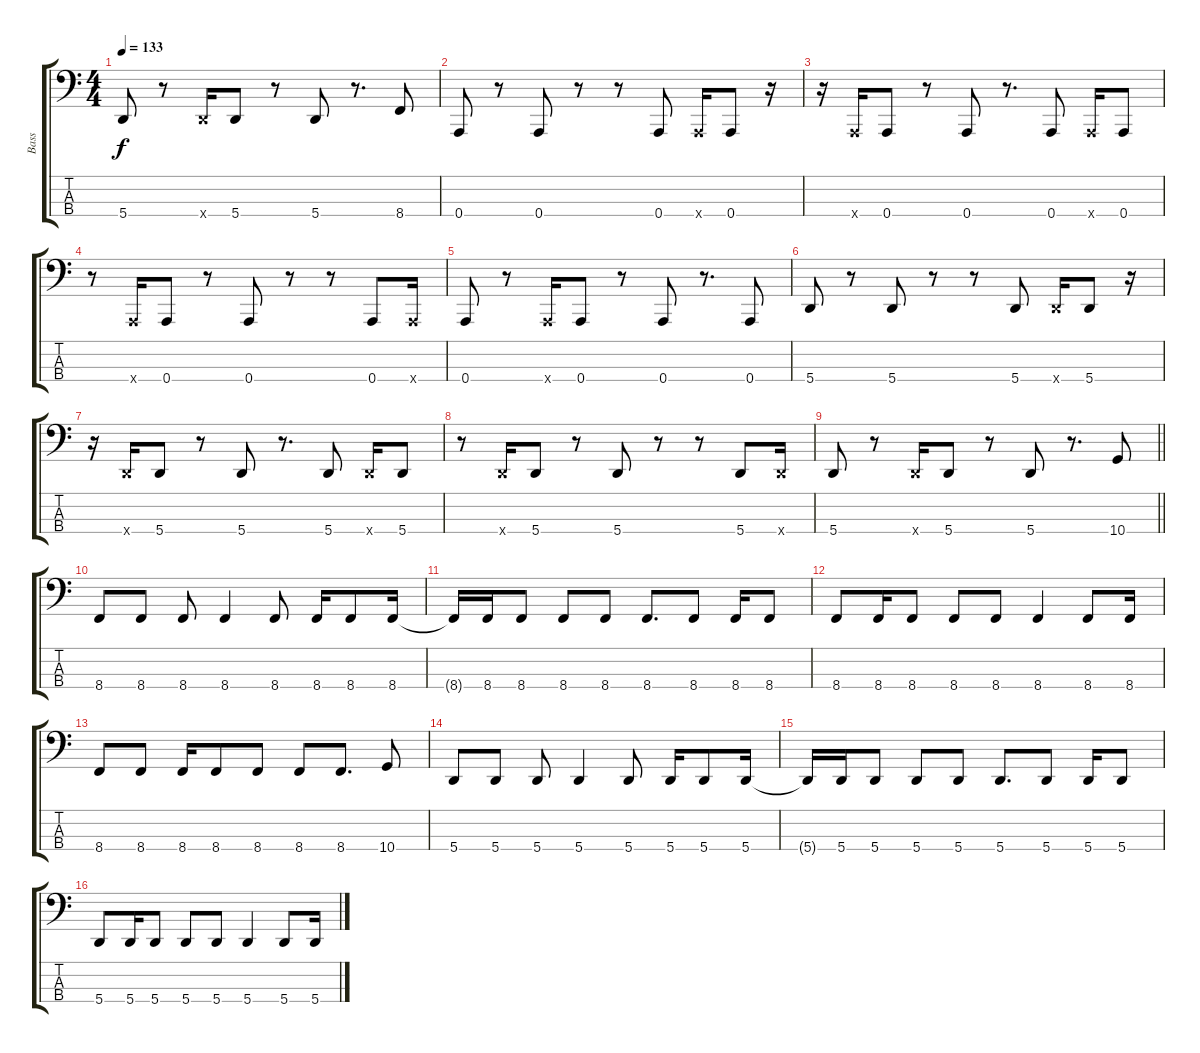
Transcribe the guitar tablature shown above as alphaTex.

\track ("Bass" "Bass") {instrument electricbasspick}
\staff {score tabs}
\tuning (F2 C2 G1 A0) {hide}
\ts (4 4)
\tempo 133
\clef f4
\ks c
5.4.8{dy f} r.8 5.4{x}.16 5.4.8 r.8 5.4.8 r.8{d} 8.4.8 |
0.4.8 r.8 0.4.8 r.8 r.8 0.4.8 0.4{x}.16 0.4.8 r.16 |
r.16 0.4{x}.16 0.4.8 r.8 0.4.8 r.8{d} 0.4.8 0.4{x}.16 0.4.8 |
r.8 0.4{x}.16 0.4.8 r.8 0.4.8 r.8 r.8 0.4.8 0.4{x}.16 |
0.4.8 r.8 0.4{x}.16 0.4.8 r.8 0.4.8 r.8{d} 0.4.8 |
5.4.8 r.8 5.4.8 r.8 r.8 5.4.8 5.4{x}.16 5.4.8 r.16 |
r.16 5.4{x}.16 5.4.8 r.8 5.4.8 r.8{d} 5.4.8 5.4{x}.16 5.4.8 |
r.8 5.4{x}.16 5.4.8 r.8 5.4.8 r.8 r.8 5.4.8 5.4{x}.16 |
\barLineRight lightlight
5.4.8 r.8 5.4{x}.16 5.4.8 r.8 5.4.8 r.8{d} 10.4.8 |
\section ("" "")
8.4.8 8.4.8 8.4.8 8.4.4 8.4.8 8.4.16 8.4.8 8.4.16 |
8.4{t}.16 8.4.16 8.4.8 8.4.8 8.4.8 8.4.8{d} 8.4.8 8.4.16 8.4.8 |
8.4.8 8.4.16 8.4.8 8.4.8 8.4.8 8.4.4 8.4.8 8.4.16 |
8.4.8 8.4.8 8.4.16 8.4.8 8.4.8 8.4.8 8.4.8{d} 10.4.8 |
5.4.8 5.4.8 5.4.8 5.4.4 5.4.8 5.4.16 5.4.8 5.4.16 |
5.4{t}.16 5.4.16 5.4.8 5.4.8 5.4.8 5.4.8{d} 5.4.8 5.4.16 5.4.8 |
5.4.8 5.4.16 5.4.8 5.4.8 5.4.8 5.4.4 5.4.8 5.4.16
